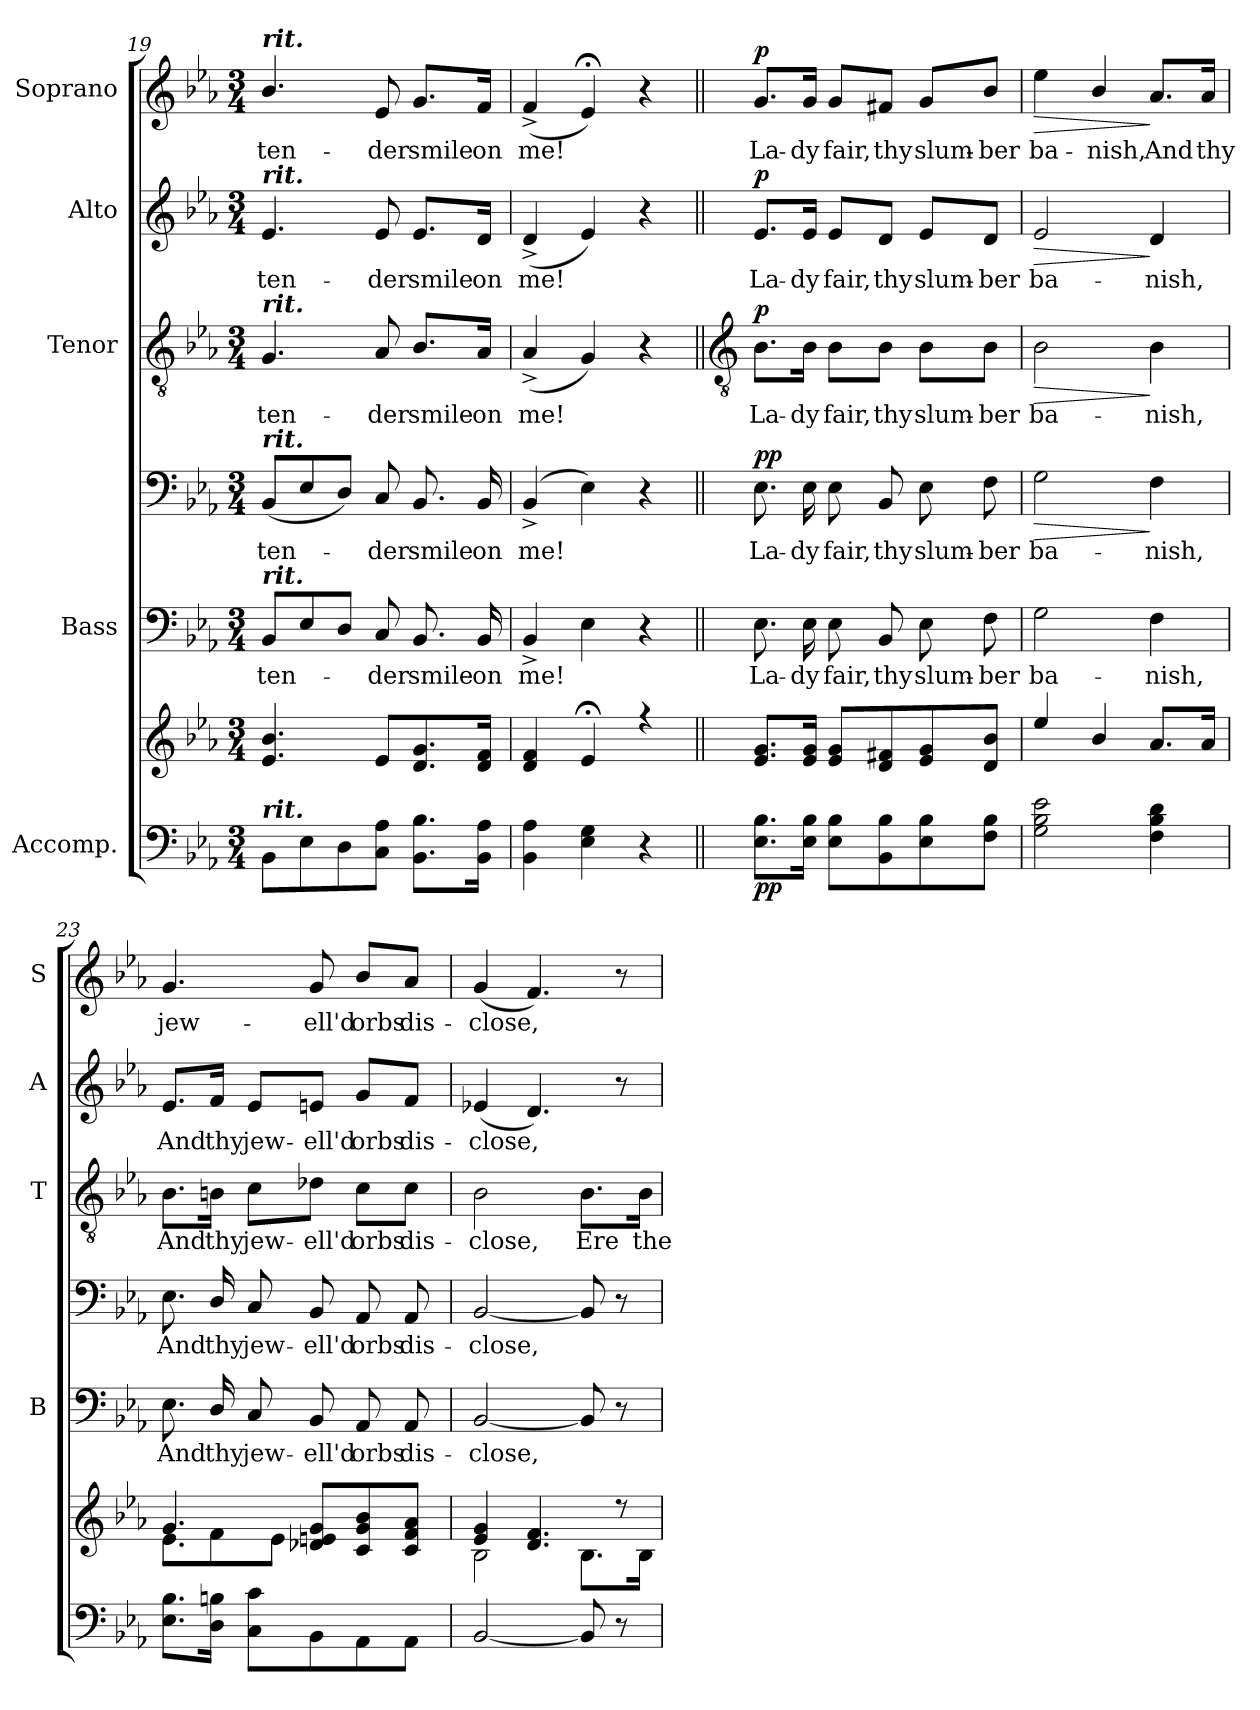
**kern	**kern	**dynam	**kern	**text	**kern	**text	**dynam	**kern	**text	**dynam	**kern	**text	**dynam	**kern	**text	**dynam
*part5	*part5	*part5	*part4	*part4	*part4	*part4	*part4	*part3	*part3	*part3	*part2	*part2	*part2	*part1	*part1	*part1
*staff7	*staff6	*staff6/7	*staff5	*staff5	*staff4	*staff4	*staff4/5	*staff3	*staff3	*staff3	*staff2	*staff2	*staff2	*staff1	*staff1	*staff1
*I"Accomp.	*	*	*I"Bass	*	*	*	*	*I"Tenor	*	*	*I"Alto	*	*	*I"Soprano	*	*
*	*	*	*I'B	*	*	*	*	*I'T	*	*	*I'A	*	*	*I'S	*	*
*clefF4	*clefG2	*	*	*	*clefF4	*	*	*clefGv2	*	*	*clefG2	*	*	*clefG2	*	*
*k[b-e-a-]	*k[b-e-a-]	*	*k[b-e-a-]	*	*k[b-e-a-]	*	*	*k[b-e-a-]	*	*	*k[b-e-a-]	*	*	*k[b-e-a-]	*	*
*E-:	*E-:	*	*E-:	*	*E-:	*	*	*E-:	*	*	*E-:	*	*	*E-:	*	*
*M3/4	*M3/4	*	*M3/4	*	*M3/4	*	*	*M3/4	*	*	*M3/4	*	*	*M3/4	*	*
=19	=19	=19	=19	=19	=19	=19	=19	=19	=19	=19	=19	=19	=19	=19	=19	=19
*	*^	*	*	*	*	*	*	*	*	*	*	*	*	*	*	*
!	!	!	!	!	!	!	!	!	!	!	!	!	!	!	!LO:TX:a:Bi:t=rit.	!	!
!	!	!	!	!	!	!	!	!	!	!	!	!LO:TX:a:Bi:t=rit.	!	!	!	!	!
!	!	!	!	!	!	!	!	!	!LO:TX:a:Bi:t=rit.	!	!	!	!	!	!	!	!
!	!	!	!	!	!	!LO:TX:a:Bi:t=rit.	!	!	!	!	!	!	!	!	!	!	!
!	!	!	!	!LO:TX:a:Bi:t=rit.	!	!	!	!	!	!	!	!	!	!	!	!	!
!LO:TX:a:Bi:t=rit.	!	!	!	!	!	!	!	!	!	!	!	!	!	!	!	!	!
!	!	!LO:N:vis=1	!	!	!LO:LY:b	!	!LO:LY:b	!	!	!LO:LY:b	!	!	!LO:LY:b	!	!	!LO:LY:b	!
8BB-\L	4.e-/ 4.b-/	2.ryy	.	8BB-L	ten-	(<8BB-L	ten-	.	4.G	ten-	.	4.e-	ten-	.	4.b-/	ten-	.
8E-\	.	.	.	8E-	.	8E-	.	.	.	.	.	.	.	.	.	.	.
8D	.	.	.	8DJ	.	8DJ)	.	.	.	.	.	.	.	.	.	.	.
!	!	!	!	!	!LO:LY:b	!	!LO:LY:b	!	!	!LO:LY:b	!	!	!LO:LY:b	!	!	!LO:LY:b	!
8C 8A-J	8e-L	.	.	8C	der	8C	der	.	8A-	-der	.	8e-	-der	.	8e-	-der	.
!	!	!	!	!	!LO:LY:b	!	!LO:LY:b	!	!	!LO:LY:b	!	!	!LO:LY:b	!	!	!LO:LY:b	!
8.BB- 8.B-L	8.d 8.g	.	.	8.BB-	smile	8.BB-	smile	.	8.B-/L	smile	.	8.e-/L	smile	.	8.g/L	smile	.
!	!	!	!	!	!LO:LY:b	!	!LO:LY:b	!	!	!LO:LY:b	!	!	!LO:LY:b	!	!	!LO:LY:b	!
16BB- 16A-J	16d 16fJ	.	.	16BB-	on	16BB-	on	.	16A-/Jk	on	.	16d/Jk	on	.	16f/Jk	on	.
=20	=20	=20	=20	=20	=20	=20	=20	=20	=20	=20	=20	=20	=20	=20	=20	=20	=20
!	!	!LO:N:vis=1	!	!	!LO:LY:b	!	!LO:LY:b	!	!	!LO:LY:b	!	!	!LO:LY:b	!	!	!LO:LY:b	!
4BB- 4A-	4d 4f	2.ryy	.	4BB-^	me!	(4BB-^	me!	.	(<4A-^	me!	.	(<4d^	me!	.	(<4f^	me!	.
4E- 4G	4e-;<	.	.	4E-	.	4E-)	.	.	4G)	.	.	4e-)	.	.	4e-;<)	.	.
4r	4r	.	.	4r	.	4r	.	.	4r	.	.	4r	.	.	4r	.	.
!!LO:LB:g=z
=21||	=21||	=21||	=21||	=21||	=21||	=21||	=21||	=21||	=21||	=21||	=21||	=21||	=21||	=21||	=21||	=21||	=21||
*	*	*	*	*	*	*	*	*	*clefGv2	*	*	*	*	*	*	*	*
!	!	!LO:N:vis=1	!LO:DY:b=2	!	!LO:LY:b	!	!LO:LY:b	!	!	!LO:LY:b	!	!	!LO:LY:b	!	!	!LO:LY:b	!
!	!	!	!LO:DY:n=1:b	!	!	!	!	!LO:DY:b=2	!	!	!	!	!	!	!	!	!
!	!	!	!	!	!	!	!	!LO:DY:n=1:b	!	!	!LO:DY:b	!	!	!LO:DY:b	!	!	!LO:DY:b
8.E- 8.B-L	8.e- 8.gL	2.ryy	p p	8.E-	La-	8.E-	La-	p p	8.B-\L	La-	p	8.e-/L	La-	p	8.g/L	La-	p
!	!	!	!	!	!LO:LY:b	!	!LO:LY:b	!	!	!LO:LY:b	!	!	!LO:LY:b	!	!	!LO:LY:b	!
16E- 16B-J	16e- 16gJ	.	.	16E-	-dy	16E-	-dy	.	16B-\Jk	-dy	.	16e-/Jk	-dy	.	16g/Jk	-dy	.
!	!	!	!	!	!LO:LY:b	!	!LO:LY:b	!	!	!LO:LY:b	!	!	!LO:LY:b	!	!	!LO:LY:b	!
8E- 8B-L	8e- 8gL	.	.	8E-	fair,	8E-	fair,	.	8B-\L	fair,	.	8e-/L	fair,	.	8g/L	fair,	.
!	!	!	!	!	!LO:LY:b	!	!LO:LY:b	!	!	!LO:LY:b	!	!	!LO:LY:b	!	!	!LO:LY:b	!
8BB- 8B-	8d 8f#X	.	.	8BB-	thy	8BB-	thy	.	8B-\J	thy	.	8d/J	thy	.	8f#X/J	thy	.
!	!	!	!	!	!LO:LY:b	!	!LO:LY:b	!	!	!LO:LY:b	!	!	!LO:LY:b	!	!	!LO:LY:b	!
8E- 8B-	8e- 8g	.	.	8E-	slum-	8E-	slum-	.	8B-\L	slum-	.	8e-/L	slum-	.	8g/L	slum-	.
!	!	!	!	!	!LO:LY:b	!	!LO:LY:b	!	!	!LO:LY:b	!	!	!LO:LY:b	!	!	!LO:LY:b	!
8F 8B-J	8d 8b-J	.	.	8F	-ber	8F	-ber	.	8B-\J	-ber	.	8d/J	-ber	.	8b-/J	-ber	.
=22	=22	=22	=22	=22	=22	=22	=22	=22	=22	=22	=22	=22	=22	=22	=22	=22	=22
!	!	!LO:N:vis=1	!	!	!LO:LY:b	!	!LO:LY:b	!LO:HP:b	!	!LO:LY:b	!LO:HP:b	!	!LO:LY:b	!LO:HP:b	!	!LO:LY:b	!LO:HP:b
2G 2B- 2e-	4ee-	2.ryy	.	2G	ba-	2G	ba-	>	2B-	ba-	>	2e-	ba-	>	4ee-	ba-	>
!	!	!	!	!	!	!	!	!	!	!	!	!	!	!	!	!LO:LY:b	!
.	4b-/	.	.	.	.	.	.	.	.	.	.	.	.	.	4b-/	-nish,	.
!	!	!	!	!	!LO:LY:b	!	!LO:LY:b	!	!	!LO:LY:b	!	!	!LO:LY:b	!	!	!LO:LY:b	!
4F 4B- 4d	8.a-L	.	.	4F	-nish,	4F	-nish,	]	4B-	-nish,	]	4d	-nish,	]	8.a-/L	And	]
!	!	!	!	!	!	!	!	!	!	!	!	!	!	!	!	!LO:LY:b	!
.	16a-J	.	.	.	.	.	.	.	.	.	.	.	.	.	16a-/Jk	thy	.
=23	=23	=23	=23	=23	=23	=23	=23	=23	=23	=23	=23	=23	=23	=23	=23	=23	=23
!	!	!	!	!	!LO:LY:b	!	!LO:LY:b	!	!	!LO:LY:b	!	!	!LO:LY:b	!	!	!LO:LY:b	!
8.E- 8.B-L	4.g	8.e-\L	.	8.E-	And	8.E-	And	.	8.B-\L	And	.	8.e-/L	And	.	4.g	jew-	.
!	!	!	!	!	!LO:LY:b	!	!LO:LY:b	!	!	!LO:LY:b	!	!	!LO:LY:b	!	!	!	!
16D 16BnJ	.	8f\	.	16D/	thy	16D/	thy	.	16Bn\Jk	thy	.	16f/Jk	thy	.	.	.	.
!	!	!	!	!	!LO:LY:b	!	!LO:LY:b	!	!	!LO:LY:b	!	!	!LO:LY:b	!	!	!	!
8C 8cL	.	.	.	8C	jew-	8C	jew-	.	8c\L	jew-	.	8e-/L	jew-	.	.	.	.
.	.	8e-\J	.	.	.	.	.	.	.	.	.	.	.	.	.	.	.
!	!	!	!	!	!LO:LY:b	!	!LO:LY:b	!	!	!LO:LY:b	!	!	!LO:LY:b	!	!	!LO:LY:b	!
8BB-	8d-X 8en 8gL	.	.	8BB-	-ell'd	8BB-	-ell'd	.	8d-X\J	-ell'd	.	8en/J	-ell'd	.	8g	-ell'd	.
.	.	4ryy	.	.	.	.	.	.	.	.	.	.	.	.	.	.	.
!	!	!	!	!	!LO:LY:b	!	!LO:LY:b	!	!	!LO:LY:b	!	!	!LO:LY:b	!	!	!LO:LY:b	!
8AA-	8c/ 8g/ 8b-/	.	.	8AA-	orbs	8AA-	orbs	.	8c\L	orbs	.	8g/L	orbs	.	8b-/L	orbs	.
!	!	!	!	!	!LO:LY:b	!	!LO:LY:b	!	!	!LO:LY:b	!	!	!LO:LY:b	!	!	!LO:LY:b	!
8AA-J	8c 8f 8a-J	.	.	8AA-	dis-	8AA-	dis-	.	8c\J	dis-	.	8f/J	dis-	.	8a-/J	dis-	.
.	.	16ryy	.	.	.	.	.	.	.	.	.	.	.	.	.	.	.
=24	=24	=24	=24	=24	=24	=24	=24	=24	=24	=24	=24	=24	=24	=24	=24	=24	=24
!	!	!	!	!	!LO:LY:b	!	!LO:LY:b	!	!	!LO:LY:b	!	!	!LO:LY:b	!	!	!LO:LY:b	!
[2BB-	4e- 4g	2B-\	.	[2BB-	-close,	[2BB-	-close,	.	2B-	-close,	.	(<4e-X	-close,	.	(<4g	-close,	.
.	4.d 4.f	.	.	.	.	.	.	.	.	.	.	4.d)	.	.	4.f)	.	.
!	!	!	!	!	!	!	!	!	!	!LO:LY:b	!	!	!	!	!	!	!
8BB-]	.	8.B-\L	.	8BB-]	.	8BB-]	.	.	8.B-\L	Ere	.	.	.	.	.	.	.
8r	8r	.	.	8r	.	8r	.	.	.	.	.	8r	.	.	8r	.	.
!	!	!	!	!	!	!	!	!	!	!LO:LY:b	!	!	!	!	!	!	!
.	.	16B-\J	.	.	.	.	.	.	16B-\Jk	the	.	.	.	.	.	.	.
*	*v	*v	*	*	*	*	*	*	*	*	*	*	*	*	*	*	*
=	=	=	=	=	=	=	=	=	=	=	=	=	=	=	=	=
*-	*-	*-	*-	*-	*-	*-	*-	*-	*-	*-	*-	*-	*-	*-	*-	*-
